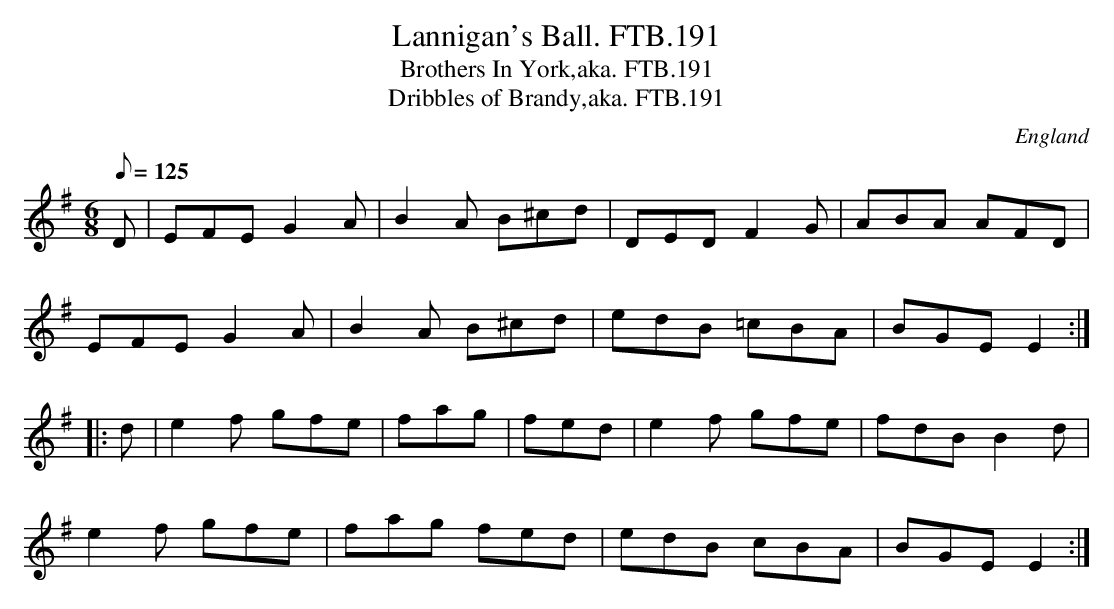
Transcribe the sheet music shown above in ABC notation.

X:1
T:Lannigan's Ball. FTB.191
T:Brothers In York,aka. FTB.191
T:Dribbles of Brandy,aka. FTB.191
M:6/8
L:1/8
Q:125
O:England
K:G major
D|EFEG2A|B2A B^cd|DEDF2G|ABA AFD|
EFEG2A|B2A B^cd|edB =cBA|BGEE2:|
|:d|e2f gfe|fag|fed|e2f gfe|fdBB2d|
e2f gfe|fag fed|edB cBA|BGEE2:|
